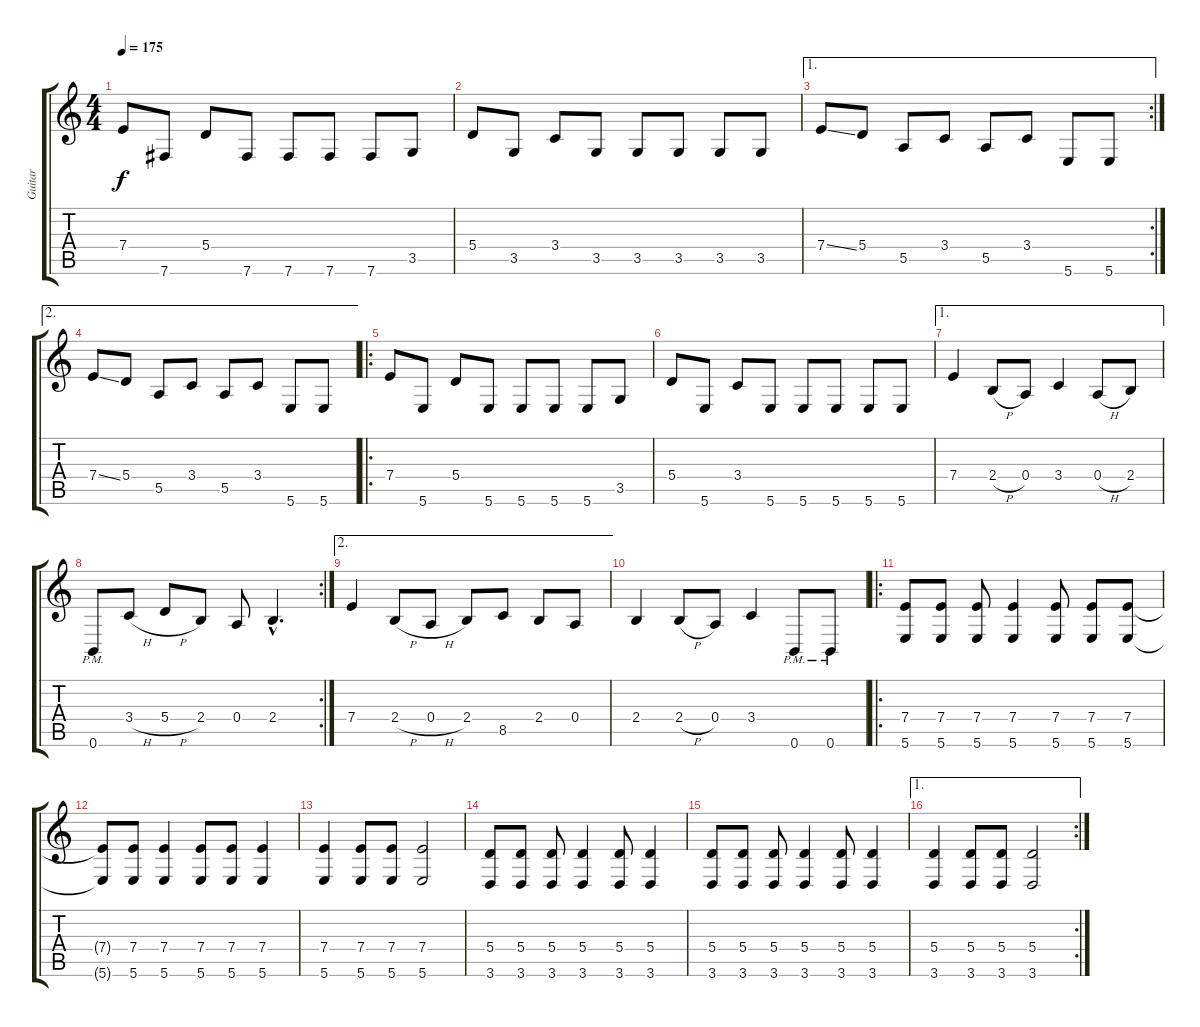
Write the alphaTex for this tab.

\track ("Guitar" "Guitar") {instrument distortionguitar}
\staff {score tabs}
\tuning (B3 Gb3 D3 A2 E2 B1) {hide}
\ts (4 4)
\tempo 175
\clef g2
\ks c
7.4.8{dy f} 7.6.8 5.4.8 7.6.8 7.6.8 7.6.8 7.6.8 3.5.8 |
5.4.8 3.5.8 3.4.8 3.5.8 3.5.8 3.5.8 3.5.8 3.5.8 |
\ae 1
\rc 2
7.4{ss}.8 5.4.8 5.5.8 3.4.8 5.5.8 3.4.8 5.6.8 5.6.8 |
\ae 2
7.4{ss}.8 5.4.8 5.5.8 3.4.8 5.5.8 3.4.8 5.6.8 5.6.8 |
\ro
7.4.8 5.6.8 5.4.8 5.6.8 5.6.8 5.6.8 5.6.8 3.5.8 |
5.4.8 5.6.8 3.4.8 5.6.8 5.6.8 5.6.8 5.6.8 5.6.8 |
\ae 1
7.4.4 2.4{h}.8 0.4.8 3.4.4 0.4{h}.8 2.4.8 |
\rc 2
0.6{pm}.8 3.4{h}.8 5.4{h}.8 2.4.8 0.4.8 2.4{hac}.4{d} |
\ae 2
7.4.4 2.4{h}.8 0.4{h}.8 2.4.8 8.5.8 2.4.8 0.4.8 |
2.4.4 2.4{h}.8 0.4.8 3.4.4 0.6{pm}.8 0.6{pm}.8 |
\ro
(7.4 5.6).8 (7.4 5.6).8 (7.4 5.6).8 (7.4 5.6).4 (7.4 5.6).8 (7.4 5.6).8 (7.4 5.6).8 |
(7.4{t} 5.6{t}).8 (7.4 5.6).8 (7.4 5.6).4 (7.4 5.6).8 (7.4 5.6).8 (7.4 5.6).4 |
(7.4 5.6).4 (7.4 5.6).8 (7.4 5.6).8 (7.4 5.6).2 |
(5.4 3.6).8 (5.4 3.6).8 (5.4 3.6).8 (5.4 3.6).4 (5.4 3.6).8 (5.4 3.6).4 |
(5.4 3.6).8 (5.4 3.6).8 (5.4 3.6).8 (5.4 3.6).4 (5.4 3.6).8 (5.4 3.6).4 |
\ae 1
\rc 2
(5.4 3.6).4 (5.4 3.6).8 (5.4 3.6).8 (5.4 3.6).2
